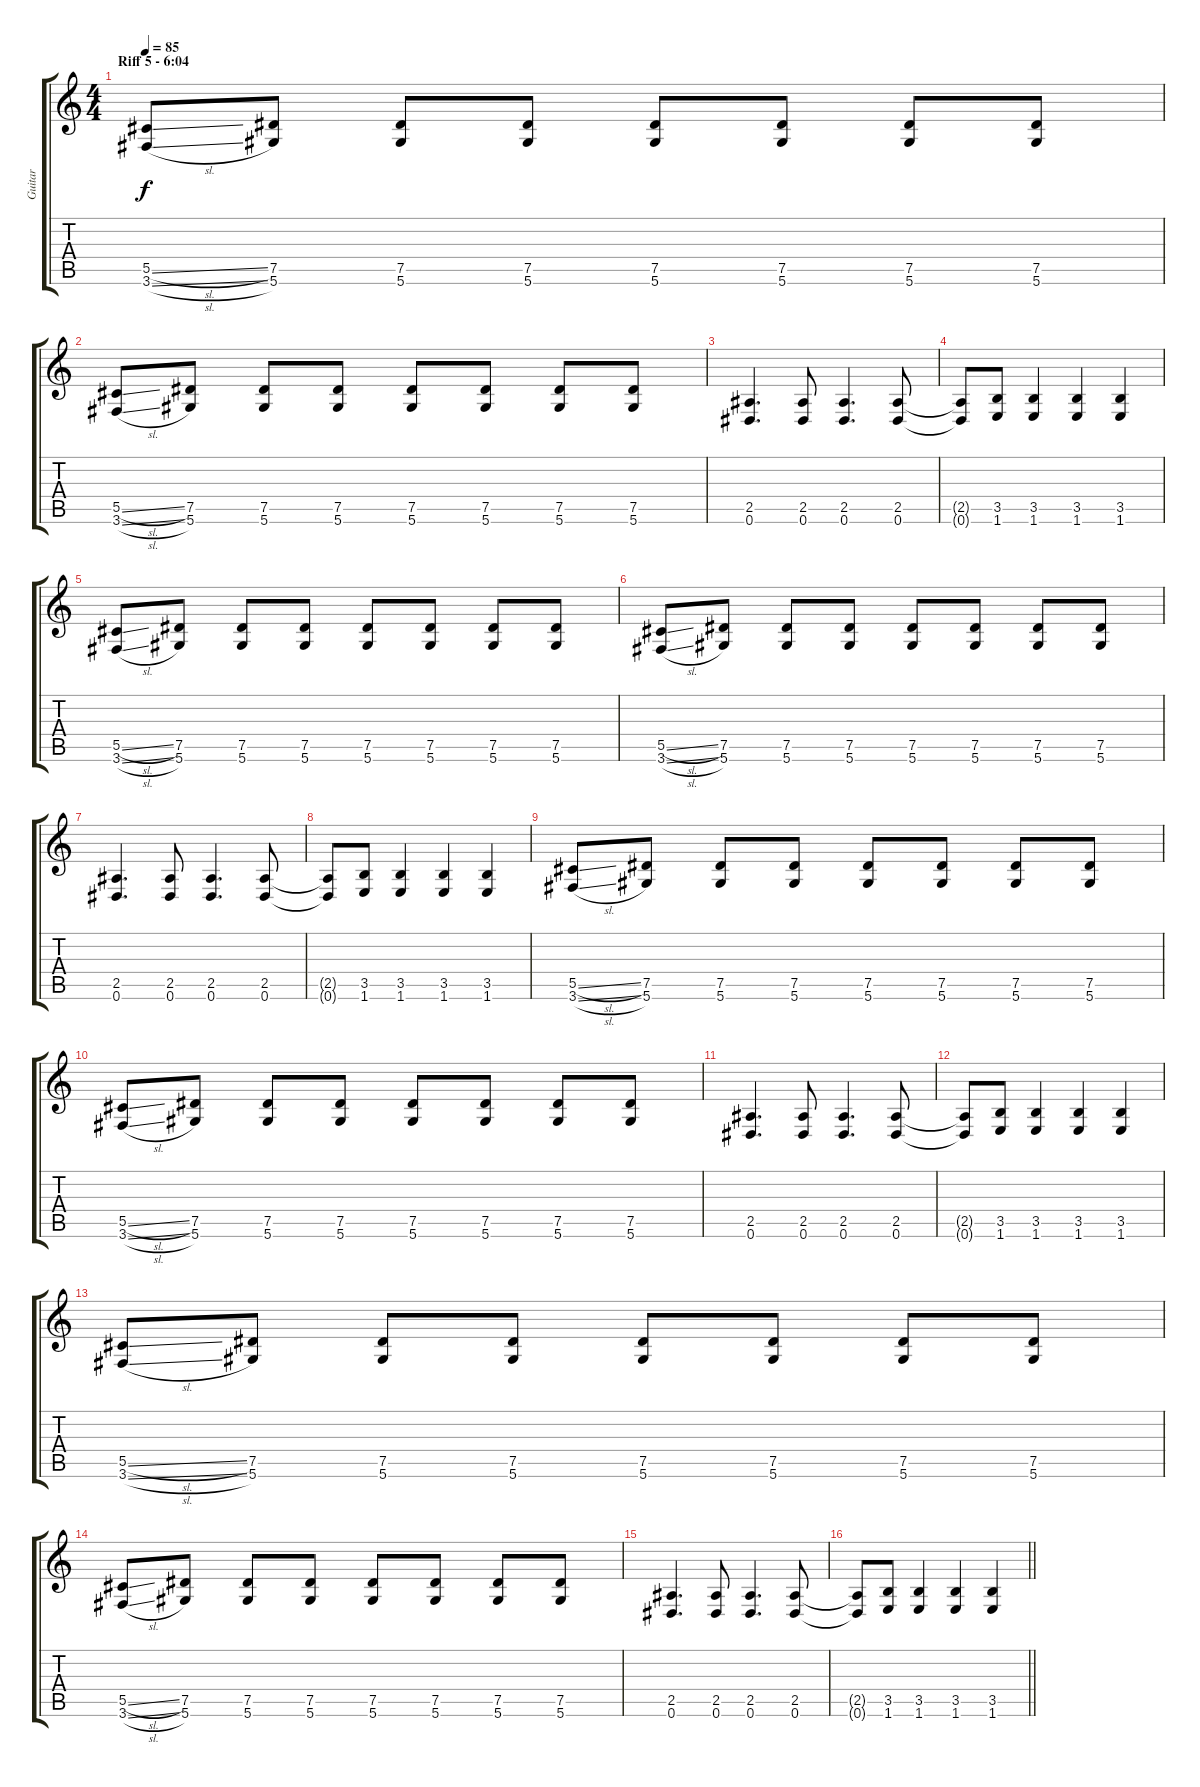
\track ("Guitar" "Guitar") {instrument distortionguitar}
\staff {score tabs}
\tuning (Eb4 Bb3 Gb3 Db3 Ab2 Eb2) {hide}
\ts (4 4)
\section ("" "Riff 5 - 6:04")
\tempo 85
\clef g2
\ks c
(5.5{sl} 3.6{sl}).8{dy f volume 13} (7.5 5.6).8 (7.5 5.6).8 (7.5 5.6).8 (7.5 5.6).8 (7.5 5.6).8 (7.5 5.6).8 (7.5 5.6).8 |
(5.5{sl} 3.6{sl}).8 (7.5 5.6).8 (7.5 5.6).8 (7.5 5.6).8 (7.5 5.6).8 (7.5 5.6).8 (7.5 5.6).8 (7.5 5.6).8 |
(2.5 0.6).4{d} (2.5 0.6).8 (2.5 0.6).4{d} (2.5 0.6).8 |
(2.5{t} 0.6{t}).8 (3.5 1.6).8 (3.5 1.6).4 (3.5 1.6).4 (3.5 1.6).4 |
(5.5{sl} 3.6{sl}).8 (7.5 5.6).8 (7.5 5.6).8 (7.5 5.6).8 (7.5 5.6).8 (7.5 5.6).8 (7.5 5.6).8 (7.5 5.6).8 |
(5.5{sl} 3.6{sl}).8 (7.5 5.6).8 (7.5 5.6).8 (7.5 5.6).8 (7.5 5.6).8 (7.5 5.6).8 (7.5 5.6).8 (7.5 5.6).8 |
(2.5 0.6).4{d} (2.5 0.6).8 (2.5 0.6).4{d} (2.5 0.6).8 |
(2.5{t} 0.6{t}).8 (3.5 1.6).8 (3.5 1.6).4 (3.5 1.6).4 (3.5 1.6).4 |
(5.5{sl} 3.6{sl}).8 (7.5 5.6).8 (7.5 5.6).8 (7.5 5.6).8 (7.5 5.6).8 (7.5 5.6).8 (7.5 5.6).8 (7.5 5.6).8 |
(5.5{sl} 3.6{sl}).8 (7.5 5.6).8 (7.5 5.6).8 (7.5 5.6).8 (7.5 5.6).8 (7.5 5.6).8 (7.5 5.6).8 (7.5 5.6).8 |
(2.5 0.6).4{d} (2.5 0.6).8 (2.5 0.6).4{d} (2.5 0.6).8 |
(2.5{t} 0.6{t}).8 (3.5 1.6).8 (3.5 1.6).4 (3.5 1.6).4 (3.5 1.6).4 |
(5.5{sl} 3.6{sl}).8 (7.5 5.6).8 (7.5 5.6).8 (7.5 5.6).8 (7.5 5.6).8 (7.5 5.6).8 (7.5 5.6).8 (7.5 5.6).8 |
(5.5{sl} 3.6{sl}).8 (7.5 5.6).8 (7.5 5.6).8 (7.5 5.6).8 (7.5 5.6).8 (7.5 5.6).8 (7.5 5.6).8 (7.5 5.6).8 |
(2.5 0.6).4{d} (2.5 0.6).8 (2.5 0.6).4{d} (2.5 0.6).8 |
\barLineRight lightlight
(2.5{t} 0.6{t}).8 (3.5 1.6).8 (3.5 1.6).4 (3.5 1.6).4 (3.5 1.6).4
